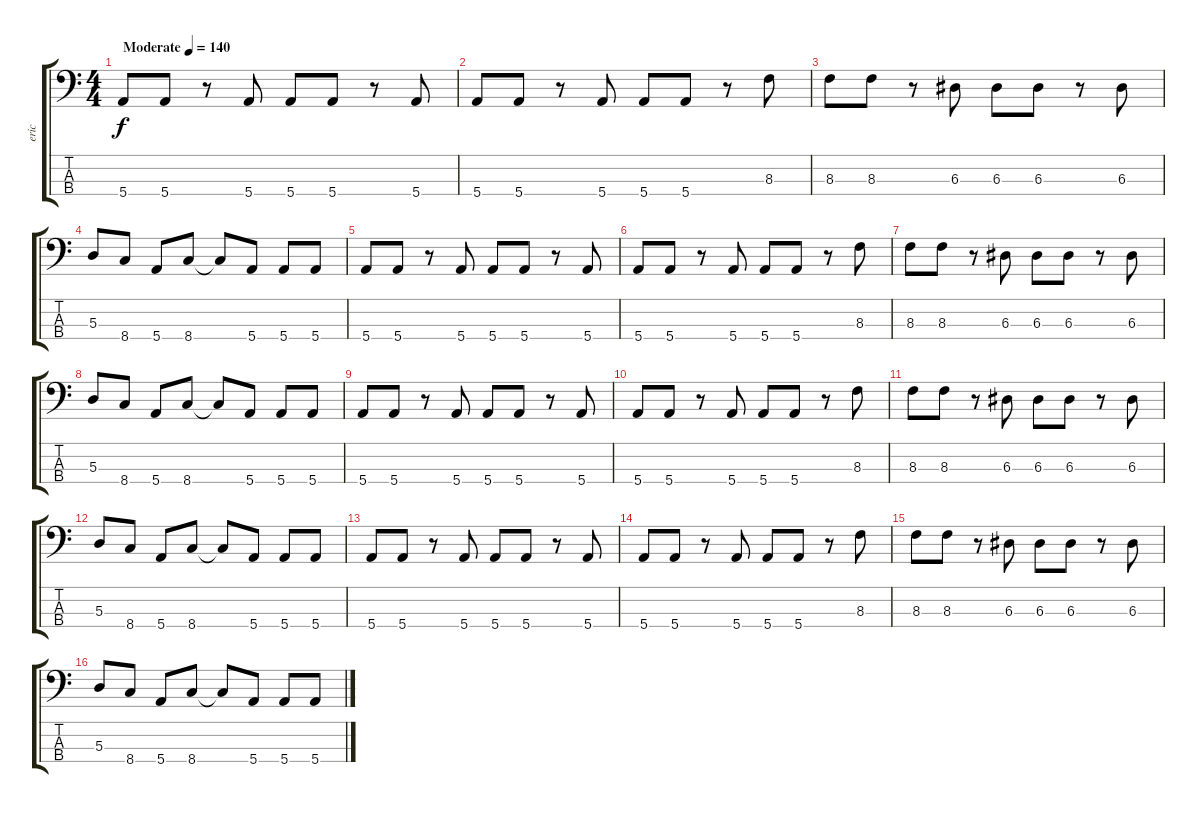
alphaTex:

\track ("eric" "eric") {instrument electricbassfinger}
\staff {score tabs}
\tuning (G2 D2 A1 E1) {hide}
\ts (4 4)
\tempo (140 "Moderate")
\clef f4
\ks c
5.4.8{dy f instrument electricbassfinger} 5.4.8 r.8 5.4.8 5.4.8 5.4.8 r.8 5.4.8 |
5.4.8 5.4.8 r.8 5.4.8 5.4.8 5.4.8 r.8 8.3.8 |
8.3.8 8.3.8 r.8 6.3.8 6.3.8 6.3.8 r.8 6.3.8 |
5.3.8 8.4.8 5.4.8 8.4.8 8.4{t}.8 5.4.8 5.4.8 5.4.8 |
5.4.8 5.4.8 r.8 5.4.8 5.4.8 5.4.8 r.8 5.4.8 |
5.4.8 5.4.8 r.8 5.4.8 5.4.8 5.4.8 r.8 8.3.8 |
8.3.8 8.3.8 r.8 6.3.8 6.3.8 6.3.8 r.8 6.3.8 |
5.3.8 8.4.8 5.4.8 8.4.8 8.4{t}.8 5.4.8 5.4.8 5.4.8 |
5.4.8 5.4.8 r.8 5.4.8 5.4.8 5.4.8 r.8 5.4.8 |
5.4.8 5.4.8 r.8 5.4.8 5.4.8 5.4.8 r.8 8.3.8 |
8.3.8 8.3.8 r.8 6.3.8 6.3.8 6.3.8 r.8 6.3.8 |
5.3.8 8.4.8 5.4.8 8.4.8 8.4{t}.8 5.4.8 5.4.8 5.4.8 |
5.4.8 5.4.8 r.8 5.4.8 5.4.8 5.4.8 r.8 5.4.8 |
5.4.8 5.4.8 r.8 5.4.8 5.4.8 5.4.8 r.8 8.3.8 |
8.3.8 8.3.8 r.8 6.3.8 6.3.8 6.3.8 r.8 6.3.8 |
5.3.8 8.4.8 5.4.8 8.4.8 8.4{t}.8 5.4.8 5.4.8 5.4.8
